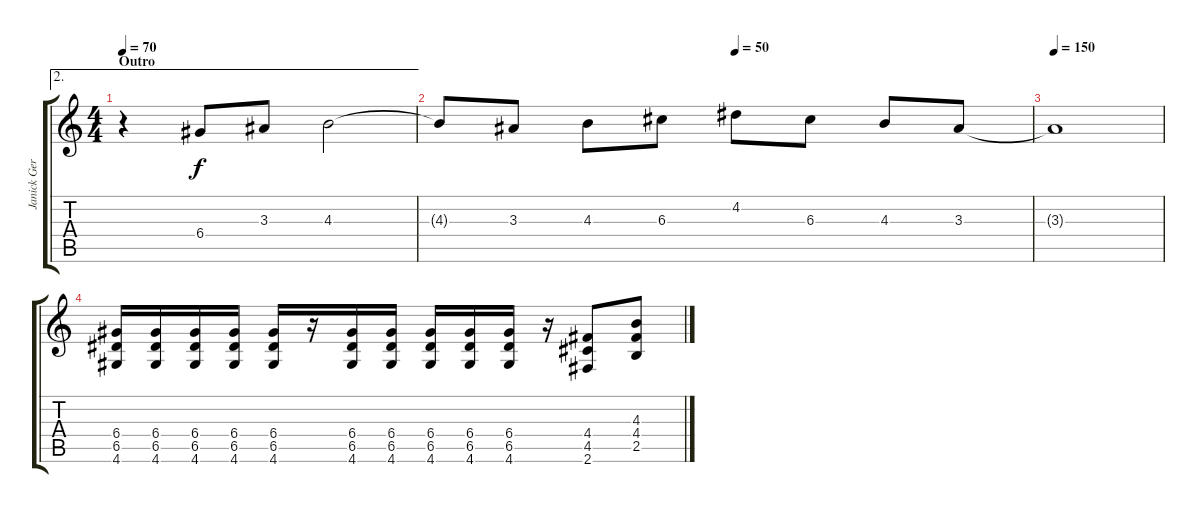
\track ("Janick Gers" "Janick Ger") {instrument overdrivenguitar}
\staff {score tabs}
\tuning (E4 B3 G3 D3 A2 E2) {hide}
\ae 2
\ts (4 4)
\section ("" "Outro")
\tempo 70
\clef g2
\ks c
r.4{dy f} 6.4.8 3.3.8 4.3.2 |
\tempo (50 0.5)
4.3{t}.8 3.3.8 4.3.8 6.3.8 4.2.8 6.3.8 4.3.8 3.3.8 |
\tempo 150
3.3{t}.1 |
(6.4 6.5 4.6).16 (6.4 6.5 4.6).16 (6.4 6.5 4.6).16 (6.4 6.5 4.6).16 (6.4 6.5 4.6).16 r.16 (6.4 6.5 4.6).16 (6.4 6.5 4.6).16 (6.4 6.5 4.6).16 (6.4 6.5 4.6).16 (6.4 6.5 4.6).16 r.16 (4.4 4.5 2.6).8 (4.3 4.4 2.5).8
